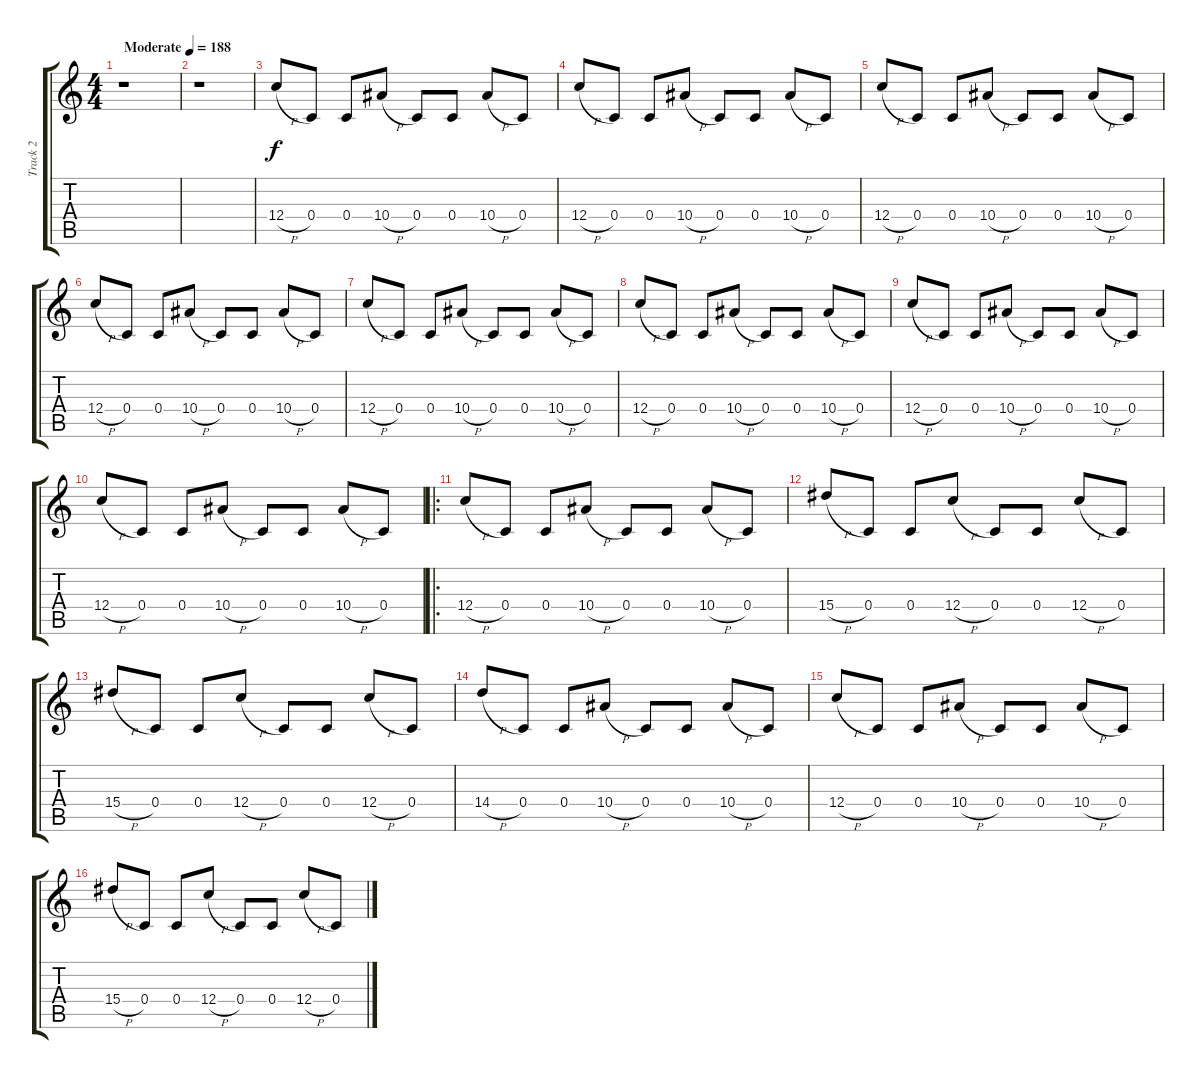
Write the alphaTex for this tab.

\track ("Track 2" "Track 2") {instrument distortionguitar}
\staff {score tabs}
\tuning (D4 A3 F3 C3 G2 C2) {hide}
\ts (4 4)
\tempo (188 "Moderate")
\clef g2
\ks c
r.1{dy f instrument distortionguitar} |
r.1 |
12.4{h}.8 0.4.8 0.4.8 10.4{h}.8 0.4.8 0.4.8 10.4{h}.8 0.4.8 |
12.4{h}.8 0.4.8 0.4.8 10.4{h}.8 0.4.8 0.4.8 10.4{h}.8 0.4.8 |
12.4{h}.8 0.4.8 0.4.8 10.4{h}.8 0.4.8 0.4.8 10.4{h}.8 0.4.8 |
12.4{h}.8 0.4.8 0.4.8 10.4{h}.8 0.4.8 0.4.8 10.4{h}.8 0.4.8 |
12.4{h}.8 0.4.8 0.4.8 10.4{h}.8 0.4.8 0.4.8 10.4{h}.8 0.4.8 |
12.4{h}.8 0.4.8 0.4.8 10.4{h}.8 0.4.8 0.4.8 10.4{h}.8 0.4.8 |
12.4{h}.8 0.4.8 0.4.8 10.4{h}.8 0.4.8 0.4.8 10.4{h}.8 0.4.8 |
12.4{h}.8 0.4.8 0.4.8 10.4{h}.8 0.4.8 0.4.8 10.4{h}.8 0.4.8 |
\ro
12.4{h}.8 0.4.8 0.4.8 10.4{h}.8 0.4.8 0.4.8 10.4{h}.8 0.4.8 |
15.4{h}.8 0.4.8 0.4.8 12.4{h}.8 0.4.8 0.4.8 12.4{h}.8 0.4.8 |
15.4{h}.8 0.4.8 0.4.8 12.4{h}.8 0.4.8 0.4.8 12.4{h}.8 0.4.8 |
14.4{h}.8 0.4.8 0.4.8 10.4{h}.8 0.4.8 0.4.8 10.4{h}.8 0.4.8 |
12.4{h}.8 0.4.8 0.4.8 10.4{h}.8 0.4.8 0.4.8 10.4{h}.8 0.4.8 |
15.4{h}.8 0.4.8 0.4.8 12.4{h}.8 0.4.8 0.4.8 12.4{h}.8 0.4.8
